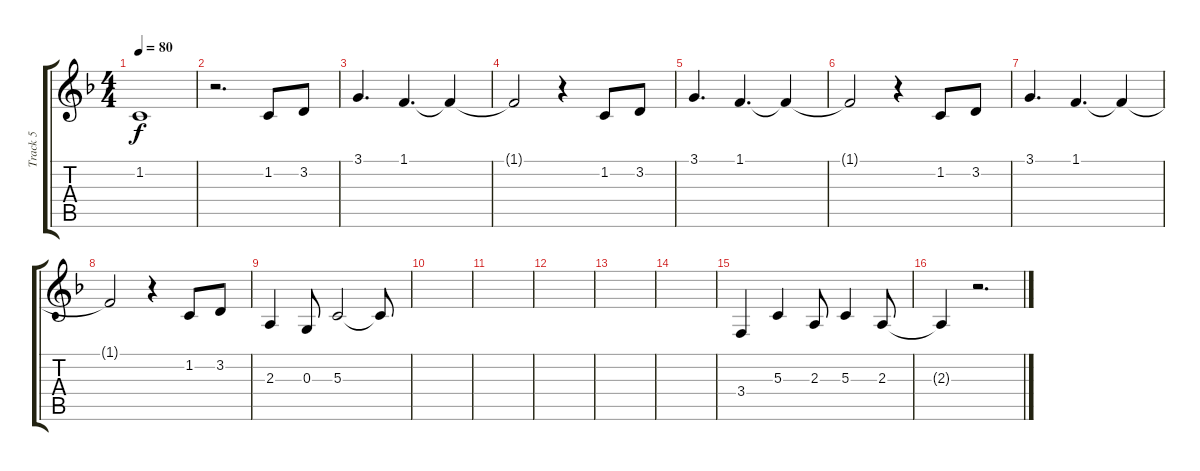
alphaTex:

\track ("Track 5" "Track 5") {instrument altosax}
\staff {score tabs}
\tuning (E4 B3 G3 D3 A2 E2) {hide}
\ts (4 4)
\tempo 80
\clef g2
\ks f
1.2.1{dy f} |
r.2{d} 1.2.8 3.2.8 |
3.1.4{d} 1.1.4{d} 1.1{t}.4 |
1.1{t}.2 r.4 1.2.8 3.2.8 |
3.1.4{d} 1.1.4{d} 1.1{t}.4 |
1.1{t}.2 r.4 1.2.8 3.2.8 |
3.1.4{d} 1.1.4{d} 1.1{t}.4 |
1.1{t}.2 r.4 1.2.8 3.2.8 |
2.3.4 0.3.8 5.3.2 5.3{t}.8 |
|
|
|
|
|
3.4.4 5.3.4 2.3.8 5.3.4 2.3.8 |
2.3{t}.4 r.2{d}
